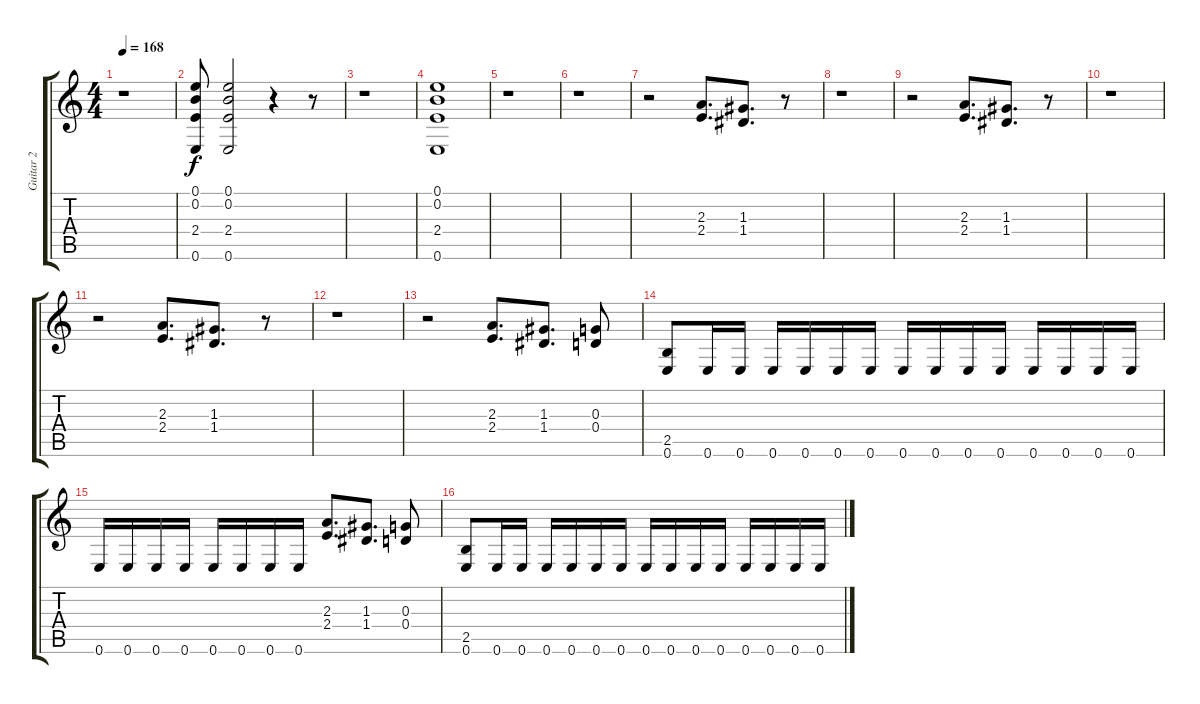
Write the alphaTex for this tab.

\track ("Guitar 2" "Guitar 2") {instrument overdrivenguitar}
\staff {score tabs}
\tuning (E4 B3 G3 D3 A2 E2) {hide}
\ts (4 4)
\tempo 168
\clef g2
\ks c
r.1{dy f} |
(0.1 0.2 2.4 0.6).8 (0.1 0.2 2.4 0.6).2 r.4 r.8 |
r.1 |
(0.1 0.2 2.4 0.6).1 |
r.1 |
r.1 |
r.2 (2.3 2.4).8{d} (1.3 1.4).8{d} r.8 |
r.1 |
r.2 (2.3 2.4).8{d} (1.3 1.4).8{d} r.8 |
r.1 |
r.2 (2.3 2.4).8{d} (1.3 1.4).8{d} r.8 |
r.1 |
r.2 (2.3 2.4).8{d} (1.3 1.4).8{d} (0.3 0.4).8 |
(2.5 0.6).8 0.6.16 0.6.16 0.6.16 0.6.16 0.6.16 0.6.16 0.6.16 0.6.16 0.6.16 0.6.16 0.6.16 0.6.16 0.6.16 0.6.16 |
0.6.16 0.6.16 0.6.16 0.6.16 0.6.16 0.6.16 0.6.16 0.6.16 (2.3 2.4).8{d} (1.3 1.4).8{d} (0.3 0.4).8 |
(2.5 0.6).8 0.6.16 0.6.16 0.6.16 0.6.16 0.6.16 0.6.16 0.6.16 0.6.16 0.6.16 0.6.16 0.6.16 0.6.16 0.6.16 0.6.16
